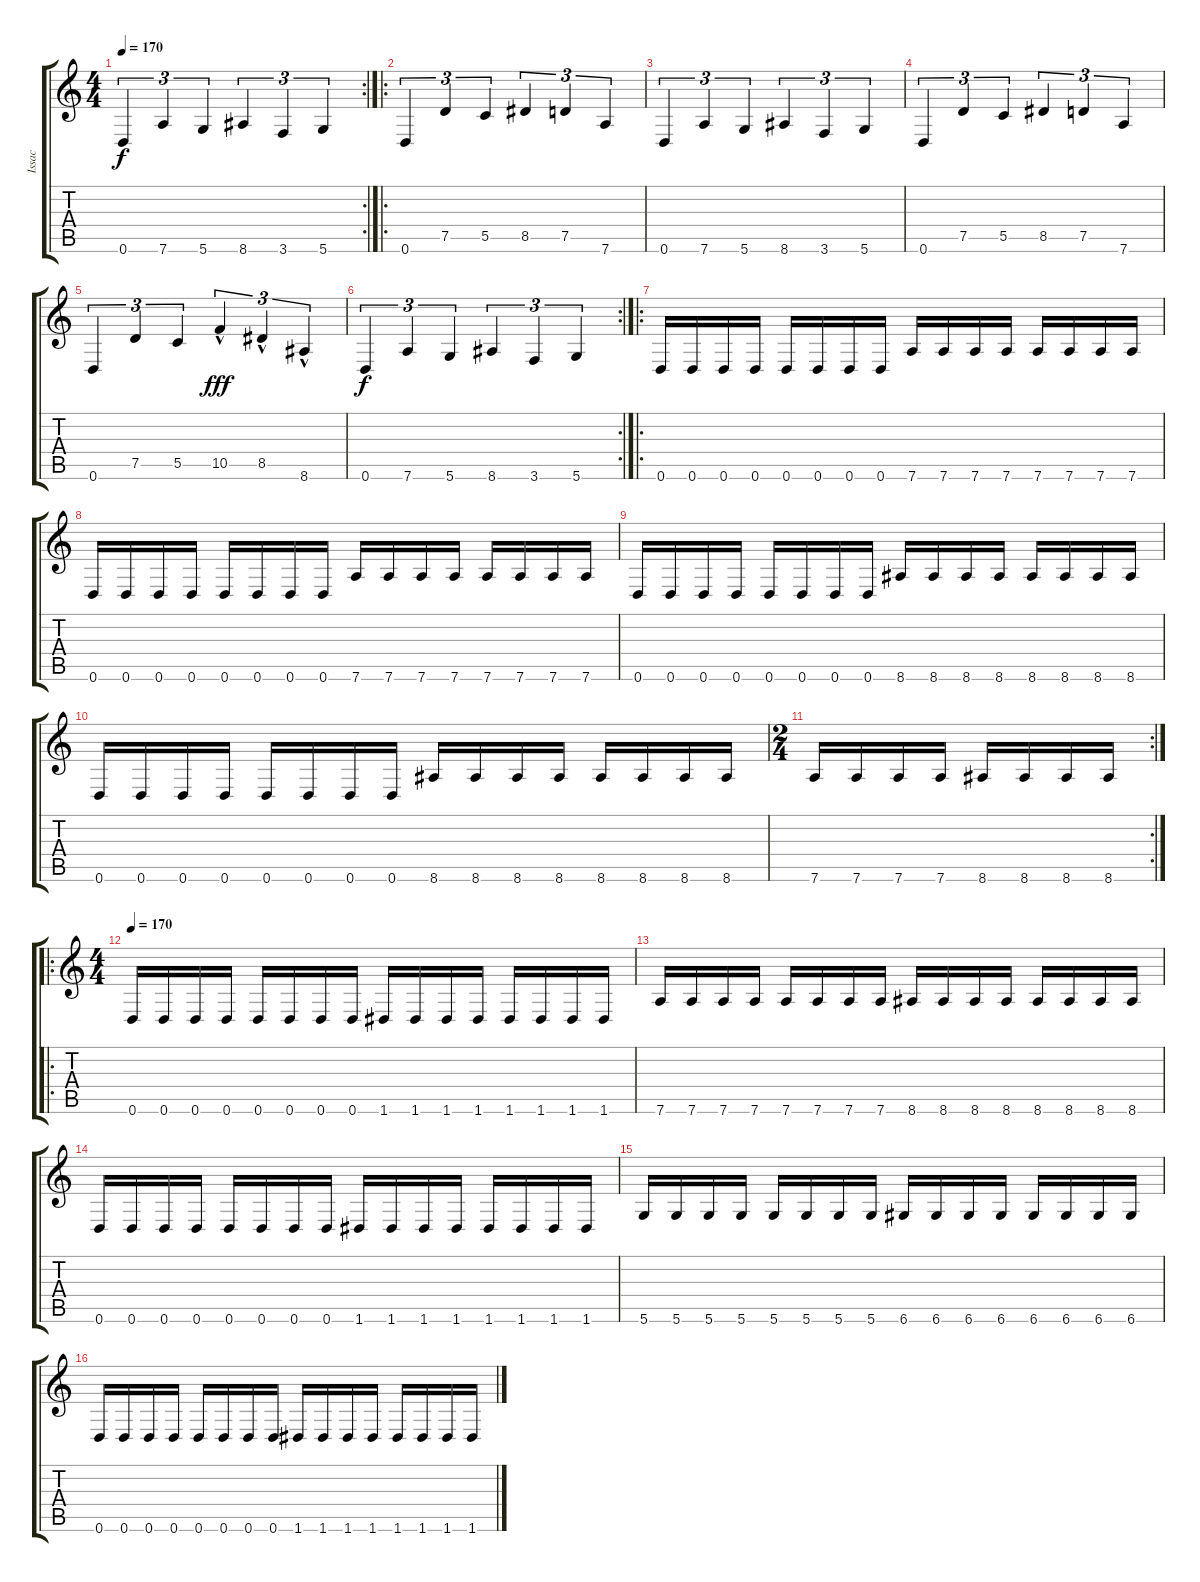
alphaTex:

\track ("Issac" "Issac") {instrument distortionguitar}
\staff {score tabs}
\tuning (D4 A3 F3 C3 G2 D2) {hide}
\rc 2
\ts (4 4)
\tempo 170
\clef g2
\ks c
0.6.4{tu (3 2) dy f} 7.6.4{tu (3 2)} 5.6.4{tu (3 2)} 8.6.4{tu (3 2)} 3.6.4{tu (3 2)} 5.6.4{tu (3 2)} |
\ro
0.6.4{tu (3 2)} 7.5.4{tu (3 2)} 5.5.4{tu (3 2)} 8.5.4{tu (3 2)} 7.5.4{tu (3 2)} 7.6.4{tu (3 2)} |
0.6.4{tu (3 2)} 7.6.4{tu (3 2)} 5.6.4{tu (3 2)} 8.6.4{tu (3 2)} 3.6.4{tu (3 2)} 5.6.4{tu (3 2)} |
0.6.4{tu (3 2)} 7.5.4{tu (3 2)} 5.5.4{tu (3 2)} 8.5.4{tu (3 2)} 7.5.4{tu (3 2)} 7.6.4{tu (3 2)} |
0.6.4{tu (3 2)} 7.5.4{tu (3 2)} 5.5.4{tu (3 2)} 10.5{hac}.4{tu (3 2) dy fff} 8.5{hac}.4{tu (3 2)} 8.6{hac}.4{tu (3 2)} |
\rc 2
0.6.4{tu (3 2) dy f} 7.6.4{tu (3 2)} 5.6.4{tu (3 2)} 8.6.4{tu (3 2)} 3.6.4{tu (3 2)} 5.6.4{tu (3 2)} |
\ro
0.6.16 0.6.16 0.6.16 0.6.16 0.6.16 0.6.16 0.6.16 0.6.16 7.6.16 7.6.16 7.6.16 7.6.16 7.6.16 7.6.16 7.6.16 7.6.16 |
0.6.16 0.6.16 0.6.16 0.6.16 0.6.16 0.6.16 0.6.16 0.6.16 7.6.16 7.6.16 7.6.16 7.6.16 7.6.16 7.6.16 7.6.16 7.6.16 |
0.6.16 0.6.16 0.6.16 0.6.16 0.6.16 0.6.16 0.6.16 0.6.16 8.6.16 8.6.16 8.6.16 8.6.16 8.6.16 8.6.16 8.6.16 8.6.16 |
0.6.16 0.6.16 0.6.16 0.6.16 0.6.16 0.6.16 0.6.16 0.6.16 8.6.16 8.6.16 8.6.16 8.6.16 8.6.16 8.6.16 8.6.16 8.6.16 |
\rc 2
\ts (2 4)
7.6.16 7.6.16 7.6.16 7.6.16 8.6.16 8.6.16 8.6.16 8.6.16 |
\ro
\ts (4 4)
\tempo 170
0.6.16 0.6.16 0.6.16 0.6.16 0.6.16 0.6.16 0.6.16 0.6.16 1.6.16 1.6.16 1.6.16 1.6.16 1.6.16 1.6.16 1.6.16 1.6.16 |
7.6.16 7.6.16 7.6.16 7.6.16 7.6.16 7.6.16 7.6.16 7.6.16 8.6.16 8.6.16 8.6.16 8.6.16 8.6.16 8.6.16 8.6.16 8.6.16 |
0.6.16 0.6.16 0.6.16 0.6.16 0.6.16 0.6.16 0.6.16 0.6.16 1.6.16 1.6.16 1.6.16 1.6.16 1.6.16 1.6.16 1.6.16 1.6.16 |
5.6.16 5.6.16 5.6.16 5.6.16 5.6.16 5.6.16 5.6.16 5.6.16 6.6.16 6.6.16 6.6.16 6.6.16 6.6.16 6.6.16 6.6.16 6.6.16 |
0.6.16 0.6.16 0.6.16 0.6.16 0.6.16 0.6.16 0.6.16 0.6.16 1.6.16 1.6.16 1.6.16 1.6.16 1.6.16 1.6.16 1.6.16 1.6.16
